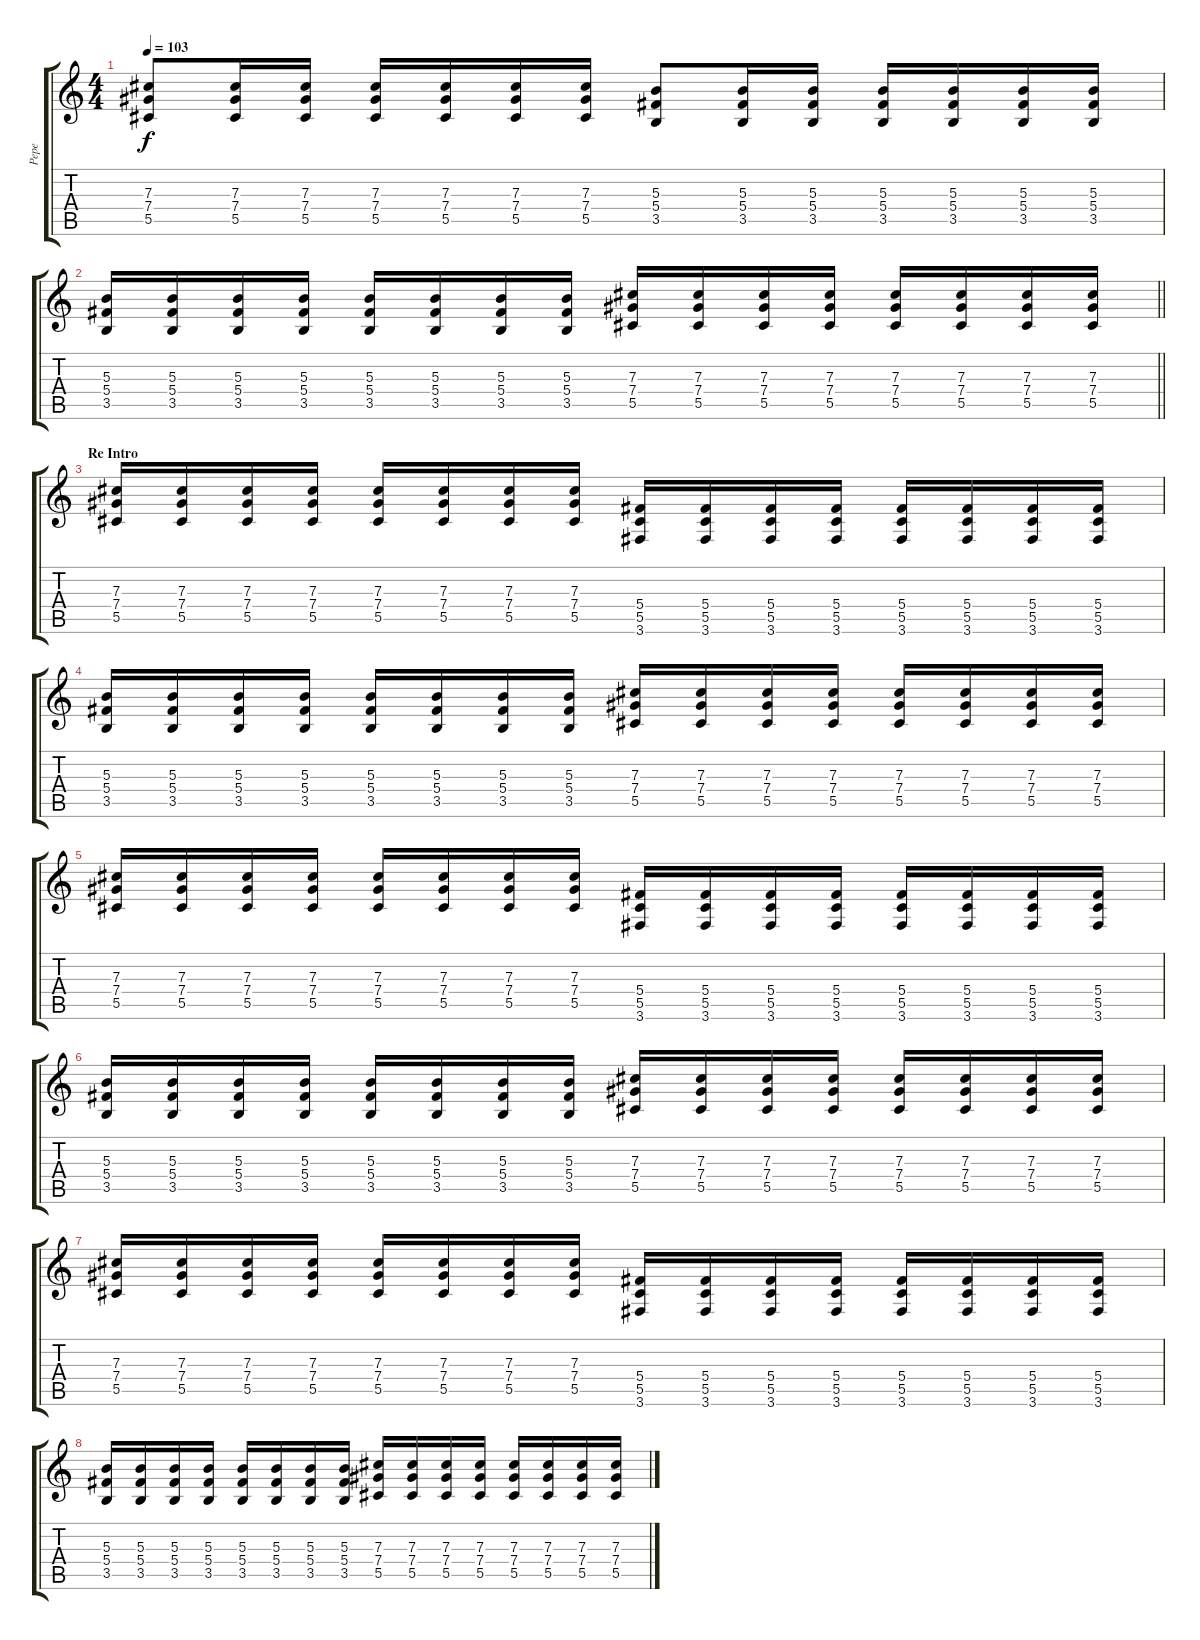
\track ("Pepe" "Pepe") {instrument overdrivenguitar}
\staff {score tabs}
\tuning (Eb4 Bb3 Gb3 Db3 Ab2 Eb2) {hide}
\ts (4 4)
\tempo 103
\clef g2
\ks c
(7.3 7.4 5.5).8{dy f} (7.3 7.4 5.5).16 (7.3 7.4 5.5).16 (7.3 7.4 5.5).16 (7.3 7.4 5.5).16 (7.3 7.4 5.5).16 (7.3 7.4 5.5).16 (5.3 5.4 3.5).8 (5.3 5.4 3.5).16 (5.3 5.4 3.5).16 (5.3 5.4 3.5).16 (5.3 5.4 3.5).16 (5.3 5.4 3.5).16 (5.3 5.4 3.5).16 |
\barLineRight lightlight
(5.3 5.4 3.5).16 (5.3 5.4 3.5).16 (5.3 5.4 3.5).16 (5.3 5.4 3.5).16 (5.3 5.4 3.5).16 (5.3 5.4 3.5).16 (5.3 5.4 3.5).16 (5.3 5.4 3.5).16 (7.3 7.4 5.5).16 (7.3 7.4 5.5).16 (7.3 7.4 5.5).16 (7.3 7.4 5.5).16 (7.3 7.4 5.5).16 (7.3 7.4 5.5).16 (7.3 7.4 5.5).16 (7.3 7.4 5.5).16 |
\section ("" "Re Intro")
(7.3 7.4 5.5).16 (7.3 7.4 5.5).16 (7.3 7.4 5.5).16 (7.3 7.4 5.5).16 (7.3 7.4 5.5).16 (7.3 7.4 5.5).16 (7.3 7.4 5.5).16 (7.3 7.4 5.5).16 (5.4 5.5 3.6).16 (5.4 5.5 3.6).16 (5.4 5.5 3.6).16 (5.4 5.5 3.6).16 (5.4 5.5 3.6).16 (5.4 5.5 3.6).16 (5.4 5.5 3.6).16 (5.4 5.5 3.6).16 |
(5.3 5.4 3.5).16 (5.3 5.4 3.5).16 (5.3 5.4 3.5).16 (5.3 5.4 3.5).16 (5.3 5.4 3.5).16 (5.3 5.4 3.5).16 (5.3 5.4 3.5).16 (5.3 5.4 3.5).16 (7.3 7.4 5.5).16 (7.3 7.4 5.5).16 (7.3 7.4 5.5).16 (7.3 7.4 5.5).16 (7.3 7.4 5.5).16 (7.3 7.4 5.5).16 (7.3 7.4 5.5).16 (7.3 7.4 5.5).16 |
(7.3 7.4 5.5).16 (7.3 7.4 5.5).16 (7.3 7.4 5.5).16 (7.3 7.4 5.5).16 (7.3 7.4 5.5).16 (7.3 7.4 5.5).16 (7.3 7.4 5.5).16 (7.3 7.4 5.5).16 (5.4 5.5 3.6).16 (5.4 5.5 3.6).16 (5.4 5.5 3.6).16 (5.4 5.5 3.6).16 (5.4 5.5 3.6).16 (5.4 5.5 3.6).16 (5.4 5.5 3.6).16 (5.4 5.5 3.6).16 |
(5.3 5.4 3.5).16 (5.3 5.4 3.5).16 (5.3 5.4 3.5).16 (5.3 5.4 3.5).16 (5.3 5.4 3.5).16 (5.3 5.4 3.5).16 (5.3 5.4 3.5).16 (5.3 5.4 3.5).16 (7.3 7.4 5.5).16 (7.3 7.4 5.5).16 (7.3 7.4 5.5).16 (7.3 7.4 5.5).16 (7.3 7.4 5.5).16 (7.3 7.4 5.5).16 (7.3 7.4 5.5).16 (7.3 7.4 5.5).16 |
(7.3 7.4 5.5).16 (7.3 7.4 5.5).16 (7.3 7.4 5.5).16 (7.3 7.4 5.5).16 (7.3 7.4 5.5).16 (7.3 7.4 5.5).16 (7.3 7.4 5.5).16 (7.3 7.4 5.5).16 (5.4 5.5 3.6).16 (5.4 5.5 3.6).16 (5.4 5.5 3.6).16 (5.4 5.5 3.6).16 (5.4 5.5 3.6).16 (5.4 5.5 3.6).16 (5.4 5.5 3.6).16 (5.4 5.5 3.6).16 |
(5.3 5.4 3.5).16 (5.3 5.4 3.5).16 (5.3 5.4 3.5).16 (5.3 5.4 3.5).16 (5.3 5.4 3.5).16 (5.3 5.4 3.5).16 (5.3 5.4 3.5).16 (5.3 5.4 3.5).16 (7.3 7.4 5.5).16 (7.3 7.4 5.5).16 (7.3 7.4 5.5).16 (7.3 7.4 5.5).16 (7.3 7.4 5.5).16 (7.3 7.4 5.5).16 (7.3 7.4 5.5).16 (7.3 7.4 5.5).16
